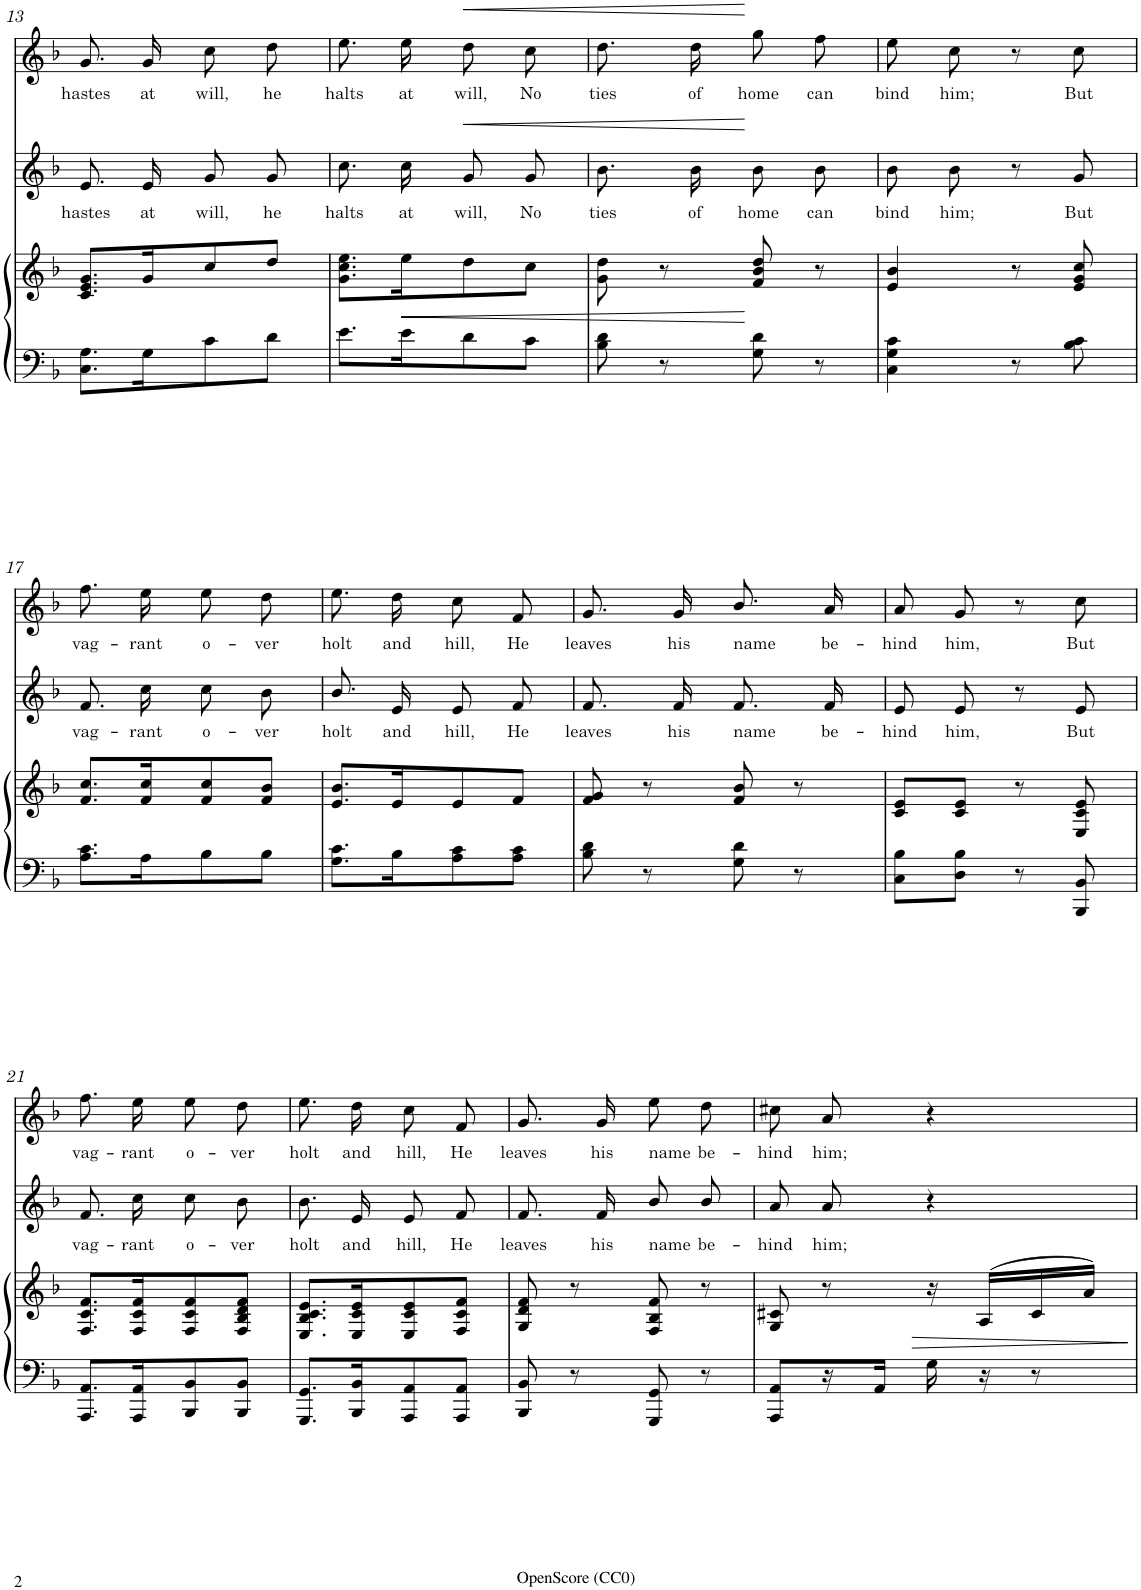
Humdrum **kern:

**kern	**kern	**dynam	**kern	**text	**dynam	**kern	**text	**dynam
*part3	*part3	*part3	*part2	*part2	*part2	*part1	*part1	*part1
*staff4	*staff3	*staff3/4	*staff2	*staff2	*staff2	*staff1	*staff1	*staff1
*I"Piano	*	*	*I"Voice 2	*	*	*I"Voice 1	*	*
*I'Pno	*	*	*	*	*	*	*	*
!!LO:PB:g=z
*clefF4	*clefG2	*	*clefG2	*	*	*clefG2	*	*
*	*	*	*Trd1c2	*	*	*	*	*
*k[b-]	*k[b-]	*	*k[b-]	*	*	*k[b-]	*	*
*M2/4	*M2/4	*	*M2/4	*	*	*M2/4	*	*
=13	=13	=13	=13	=13	=13	=13	=13	=13
!	!	!	!	!LO:LY:b	!	!	!LO:LY:b	!
8.C\ 8.G\L	8.c/ 8.e/ 8.g/L	.	8.e/L	hastes	.	8.g/L	hastes	.
!	!	!	!	!LO:LY:b	!	!	!LO:LY:b	!
16G\K	16g/K	.	16e/Jk	at	.	16g/Jk	at	.
!	!	!	!	!LO:LY:b	!	!	!LO:LY:b	!
8c\	8cc/	.	8g/L	will,	.	8cc\L	will,	.
!	!	!	!	!LO:LY:b	!	!	!LO:LY:b	!
8d\J	8dd/J	.	8g/J	he	.	8dd\J	he	.
=14	=14	=14	=14	=14	=14	=14	=14	=14
!	!	!	!	!LO:LY:b	!	!	!LO:LY:b	!
8.e\L	8.g\ 8.cc\ 8.ee\L	.	8.cc\L	halts	.	8.ee\L	halts	.
!	!	!LO:HP:b	!	!LO:LY:b	!	!	!LO:LY:b	!
16e\K	16ee\K	<	16cc\Jk	at	.	16ee\Jk	at	.
!	!	!	!	!LO:LY:b	!LO:HP:b	!	!LO:LY:b	!LO:HP:b
8d\	8dd\	.	8g/L	will,	<	8dd\L	will,	<
!	!	!	!	!LO:LY:b	!	!	!LO:LY:b	!
8c\J	8cc\J	.	8g/J	No	.	8cc\J	No	.
=15	=15	=15	=15	=15	=15	=15	=15	=15
!	!	!	!	!LO:LY:b	!	!	!LO:LY:b	!
8B-\ 8d\	8g\ 8dd\	.	8.b-\L	ties	.	8.dd\L	ties	.
8r	8r	.	.	.	.	.	.	.
!	!	!	!	!LO:LY:b	!	!	!LO:LY:b	!
.	.	.	16b-\Jk	of	.	16dd\Jk	of	.
!	!	!	!	!LO:LY:b	!	!	!LO:LY:b	!
8G\ 8d\	8f/ 8b-/ 8dd/	[	8b-\L	home	[	8gg\L	home	[
!	!	!	!	!LO:LY:b	!	!	!LO:LY:b	!
8r	8r	.	8b-\J	can	.	8ff\J	can	.
=16	=16	=16	=16	=16	=16	=16	=16	=16
!	!	!	!	!LO:LY:b	!	!	!LO:LY:b	!
4C\ 4G\ 4c\	4e/ 4b-/	.	8b-\L	bind	.	8ee\L	bind	.
!	!	!	!	!LO:LY:b	!	!	!LO:LY:b	!
.	.	.	8b-\J	him;	.	8cc\J	him;	.
8r	8r	.	8r	.	.	8r	.	.
!	!	!	!	!LO:LY:b	!	!	!LO:LY:b	!
8B-\ 8c\	8e/ 8g/ 8cc/	.	8g/	But	.	8cc\	But	.
!!LO:LB:g=z
=17	=17	=17	=17	=17	=17	=17	=17	=17
!	!	!	!	!LO:LY:b	!	!	!LO:LY:b	!
8.A\ 8.c\L	8.f/ 8.cc/L	.	8.f/L	vag-	.	8.ff\L	vag-	.
!	!	!	!	!LO:LY:b	!	!	!LO:LY:b	!
16A\K	16f/ 16cc/K	.	16cc/Jk	-rant	.	16ee\Jk	-rant	.
!	!	!	!	!LO:LY:b	!	!	!LO:LY:b	!
8B-\	8f/ 8cc/	.	8cc\L	o-	.	8ee\L	o-	.
!	!	!	!	!LO:LY:b	!	!	!LO:LY:b	!
8B-\J	8f/ 8b-/J	.	8b-\J	-ver	.	8dd\J	-ver	.
=18	=18	=18	=18	=18	=18	=18	=18	=18
!	!	!	!	!LO:LY:b	!	!	!LO:LY:b	!
8.G\ 8.c\L	8.e/ 8.b-/L	.	8.b-/L	holt	.	8.ee\L	holt	.
!	!	!	!	!LO:LY:b	!	!	!LO:LY:b	!
16B-\K	16e/K	.	16e/Jk	and	.	16dd\Jk	and	.
!	!	!	!	!LO:LY:b	!	!	!LO:LY:b	!
8A\ 8c\	8e/	.	8e/L	hill,	.	8cc/L	hill,	.
!	!	!	!	!LO:LY:b	!	!	!LO:LY:b	!
8A\ 8c\J	8f/J	.	8f/J	He	.	8f/J	He	.
=19	=19	=19	=19	=19	=19	=19	=19	=19
!	!	!	!	!LO:LY:b	!	!	!LO:LY:b	!
8B-\ 8d\	8f/ 8g/	.	8.f/L	leaves	.	8.g/L	leaves	.
8r	8r	.	.	.	.	.	.	.
!	!	!	!	!LO:LY:b	!	!	!LO:LY:b	!
.	.	.	16f/Jk	his	.	16g/Jk	his	.
!	!	!	!	!LO:LY:b	!	!	!LO:LY:b	!
8G\ 8d\	8f/ 8b-/	.	8.f/L	name	.	8.b-/L	name	.
8r	8r	.	.	.	.	.	.	.
!	!	!	!	!LO:LY:b	!	!	!LO:LY:b	!
.	.	.	16f/Jk	be-	.	16a/Jk	be-	.
=20	=20	=20	=20	=20	=20	=20	=20	=20
!	!	!	!	!LO:LY:b	!	!	!LO:LY:b	!
8C\ 8B-\L	8c/ 8e/L	.	8e/L	-hind	.	8a/L	-hind	.
!	!	!	!	!LO:LY:b	!	!	!LO:LY:b	!
8D\ 8B-\J	8c/ 8e/J	.	8e/J	him,	.	8g/J	him,	.
8r	8r	.	8r	.	.	8r	.	.
!	!	!	!	!LO:LY:b	!	!	!LO:LY:b	!
8BBB-/ 8BB-/	8E/ 8c/ 8e/	.	8e/	But	.	8cc\	But	.
!!LO:LB:g=z
=21	=21	=21	=21	=21	=21	=21	=21	=21
!	!	!	!	!LO:LY:b	!	!	!LO:LY:b	!
8.AAA/ 8.AA/L	8.F/ 8.c/ 8.f/L	.	8.f/L	vag-	.	8.ff\L	vag-	.
!	!	!	!	!LO:LY:b	!	!	!LO:LY:b	!
16AAA/ 16AA/K	16F/ 16c/ 16f/K	.	16cc/Jk	-rant	.	16ee\Jk	-rant	.
!	!	!	!	!LO:LY:b	!	!	!LO:LY:b	!
8BBB-/ 8BB-/	8F/ 8c/ 8f/	.	8cc\L	o-	.	8ee\L	o-	.
!	!	!	!	!LO:LY:b	!	!	!LO:LY:b	!
8BBB-/ 8BB-/J	8F/ 8B-/ 8d/ 8f/J	.	8b-\J	-ver	.	8dd\J	-ver	.
=22	=22	=22	=22	=22	=22	=22	=22	=22
!	!	!	!	!LO:LY:b	!	!	!LO:LY:b	!
8.GGG/ 8.GG/L	8.E/ 8.B-/ 8.c/ 8.e/L	.	8.b-/L	holt	.	8.ee\L	holt	.
!	!	!	!	!LO:LY:b	!	!	!LO:LY:b	!
16BBB-/ 16BB-/K	16E/ 16c/ 16e/K	.	16e/Jk	and	.	16dd\Jk	and	.
!	!	!	!	!LO:LY:b	!	!	!LO:LY:b	!
8AAA/ 8AA/	8E/ 8c/ 8e/	.	8e/L	hill,	.	8cc/L	hill,	.
!	!	!	!	!LO:LY:b	!	!	!LO:LY:b	!
8AAA/ 8AA/J	8F/ 8c/ 8f/J	.	8f/J	He	.	8f/J	He	.
=23	=23	=23	=23	=23	=23	=23	=23	=23
!	!	!	!	!LO:LY:b	!	!	!LO:LY:b	!
8BBB-/ 8BB-/	8G/ 8d/ 8f/	.	8.f/L	leaves	.	8.g/L	leaves	.
8r	8r	.	.	.	.	.	.	.
!	!	!	!	!LO:LY:b	!	!	!LO:LY:b	!
.	.	.	16f/Jk	his	.	16g/Jk	his	.
!	!	!	!	!LO:LY:b	!	!	!LO:LY:b	!
8GGG/ 8GG/	8F/ 8B-/ 8f/	.	8b-/L	name	.	8ee\L	name	.
!	!	!	!	!LO:LY:b	!	!	!LO:LY:b	!
8r	8r	.	8b-/J	be-	.	8dd\J	be-	.
=24	=24	=24	=24	=24	=24	=24	=24	=24
!	!	!	!	!LO:LY:b	!	!	!LO:LY:b	!
8AAA/ 8AA/L	8G/ 8c#X/	.	8a/L	-hind	.	8cc#X\L	-hind	.
!	!	!	!	!LO:LY:b	!	!	!LO:LY:b	!
16r	8r	.	8a/J	him;	.	8a\J	him;	.
16AA/JJ	.	.	.	.	.	.	.	.
!	!	!LO:HP:b	!	!	!	!	!	!
16G\	16r	>	4r	.	.	4r	.	.
16r	(>16A/LL	.	.	.	.	.	.	.
8r	16c#/	.	.	.	.	.	.	.
.	16a/JJ)	.	.	.	.	.	.	.
.	.	]	.	.	.	.	.	.
=	=	=	=	=	=	=	=	=
*-	*-	*-	*-	*-	*-	*-	*-	*-
